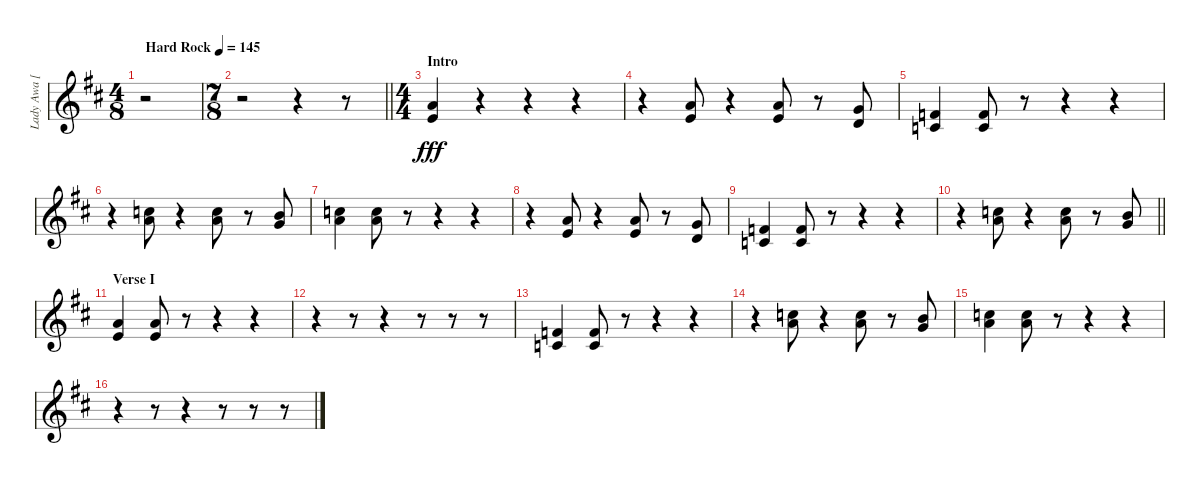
\track ("Lady Awa [Keys]" "Lady Awa [") {instrument lead1square}
\staff {score}
\tuning (D4 A3 F3 C3 G2 D2) {hide}
\ts (4 8)
\tempo (145 "Hard Rock")
\clef g2
\ks d
r.2{dy fff instrument lead1square} |
\ts (7 8)
\barLineRight lightlight
r.2 r.4 r.8 |
\ts (4 4)
\section ("" "Intro")
(7.1 7.2).4 r.4 r.4 r.4 |
r.4 (7.1 7.2).8 r.4 (7.1 7.2).8 r.8 (5.1 5.2).8 |
(3.1 3.2).4 (3.1 3.2).8 r.8 r.4 r.4 |
r.4 (10.1 12.2).8 r.4 (10.1 12.2).8 r.8 (9.1 10.2).8 |
(10.1 12.2).4 (10.1 12.2).8 r.8 r.4 r.4 |
r.4 (7.1 7.2).8 r.4 (7.1 7.2).8 r.8 (5.1 5.2).8 |
(3.1 3.2).4 (3.1 3.2).8 r.8 r.4 r.4 |
\barLineRight lightlight
r.4 (10.1 12.2).8 r.4 (10.1 12.2).8 r.8 (9.1 10.2).8 |
\section ("" "Verse I")
(7.1 7.2).4 (7.1 7.2).8 r.8 r.4 r.4 |
r.4 r.8 r.4 r.8 r.8 r.8 |
(3.1 3.2).4 (3.1 3.2).8 r.8 r.4 r.4 |
r.4 (10.1 12.2).8 r.4 (10.1 12.2).8 r.8 (9.1 10.2).8 |
(10.1 12.2).4 (10.1 12.2).8 r.8 r.4 r.4 |
r.4 r.8 r.4 r.8 r.8 r.8
